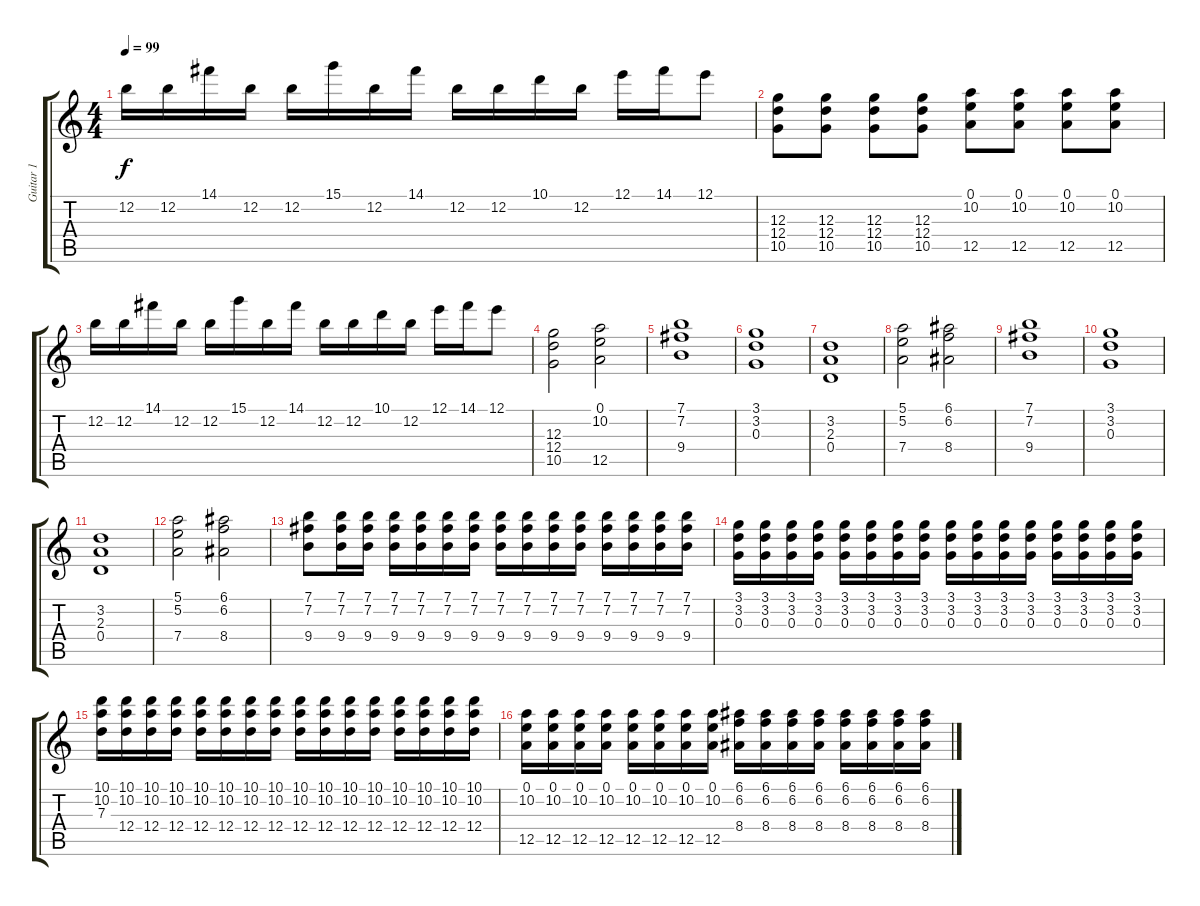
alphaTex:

\track ("Guitar 1" "Guitar 1") {solo instrument overdrivenguitar}
\staff {score tabs}
\tuning (E4 B3 G3 D3 A2 D2) {hide}
\ts (4 4)
\tempo 99
\clef g2
\ks c
12.2.16{dy f} 12.2.16 14.1.16 12.2.16 12.2.16 15.1.16 12.2.16 14.1.16 12.2.16 12.2.16 10.1.16 12.2.16 12.1.16 14.1.16 12.1.8 |
(12.3 12.4 10.5).8 (12.3 12.4 10.5).8 (12.3 12.4 10.5).8 (12.3 12.4 10.5).8 (0.1 10.2 12.5).8 (0.1 10.2 12.5).8 (0.1 10.2 12.5).8 (0.1 10.2 12.5).8 |
12.2.16 12.2.16 14.1.16 12.2.16 12.2.16 15.1.16 12.2.16 14.1.16 12.2.16 12.2.16 10.1.16 12.2.16 12.1.16 14.1.16 12.1.8 |
(12.3 12.4 10.5).2 (0.1 10.2 12.5).2 |
(7.1 7.2 9.4).1 |
(3.1 3.2 0.3).1 |
(3.2 2.3 0.4).1 |
(5.1 5.2 7.4).2 (6.1 6.2 8.4).2 |
(7.1 7.2 9.4).1 |
(3.1 3.2 0.3).1 |
(3.2 2.3 0.4).1 |
(5.1 5.2 7.4).2 (6.1 6.2 8.4).2 |
(7.1 7.2 9.4).8 (7.1 7.2 9.4).16 (7.1 7.2 9.4).16 (7.1 7.2 9.4).16 (7.1 7.2 9.4).16 (7.1 7.2 9.4).16 (7.1 7.2 9.4).16 (7.1 7.2 9.4).16 (7.1 7.2 9.4).16 (7.1 7.2 9.4).16 (7.1 7.2 9.4).16 (7.1 7.2 9.4).16 (7.1 7.2 9.4).16 (7.1 7.2 9.4).16 (7.1 7.2 9.4).16 |
(3.1 3.2 0.3).16 (3.1 3.2 0.3).16 (3.1 3.2 0.3).16 (3.1 3.2 0.3).16 (3.1 3.2 0.3).16 (3.1 3.2 0.3).16 (3.1 3.2 0.3).16 (3.1 3.2 0.3).16 (3.1 3.2 0.3).16 (3.1 3.2 0.3).16 (3.1 3.2 0.3).16 (3.1 3.2 0.3).16 (3.1 3.2 0.3).16 (3.1 3.2 0.3).16 (3.1 3.2 0.3).16 (3.1 3.2 0.3).16 |
(10.1 10.2 7.3).16 (10.1 10.2 12.4).16 (10.1 10.2 12.4).16 (10.1 10.2 12.4).16 (10.1 10.2 12.4).16 (10.1 10.2 12.4).16 (10.1 10.2 12.4).16 (10.1 10.2 12.4).16 (10.1 10.2 12.4).16 (10.1 10.2 12.4).16 (10.1 10.2 12.4).16 (10.1 10.2 12.4).16 (10.1 10.2 12.4).16 (10.1 10.2 12.4).16 (10.1 10.2 12.4).16 (10.1 10.2 12.4).16 |
(0.1 10.2 12.5).16 (0.1 10.2 12.5).16 (0.1 10.2 12.5).16 (0.1 10.2 12.5).16 (0.1 10.2 12.5).16 (0.1 10.2 12.5).16 (0.1 10.2 12.5).16 (0.1 10.2 12.5).16 (6.1 6.2 8.4).16 (6.1 6.2 8.4).16 (6.1 6.2 8.4).16 (6.1 6.2 8.4).16 (6.1 6.2 8.4).16 (6.1 6.2 8.4).16 (6.1 6.2 8.4).16 (6.1 6.2 8.4).16
